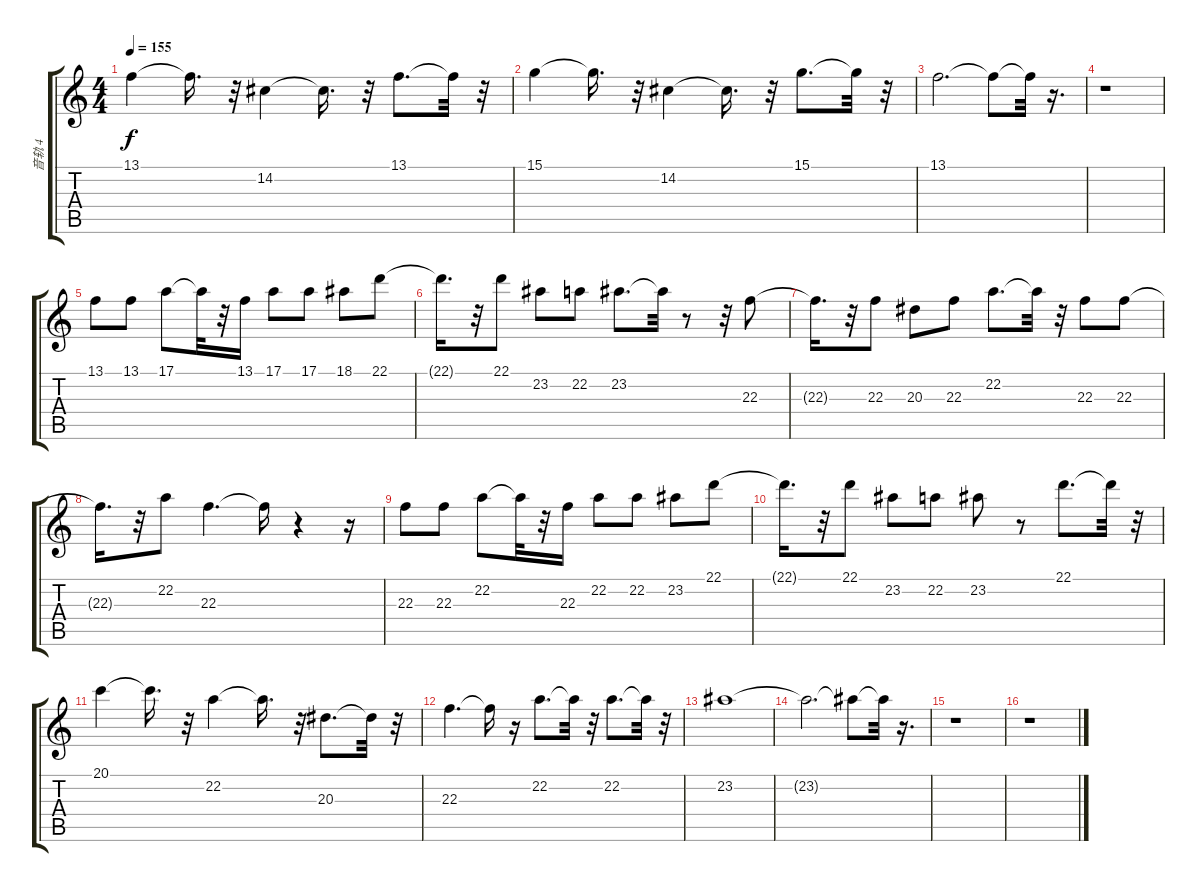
\track ("音轨 4" "音轨 4") {instrument musicbox}
\staff {score tabs}
\tuning (E4 B3 G3 D3 A2 E2) {hide}
\ts (4 4)
\tempo 155
\clef g2
\ks c
13.1.4{dy f} 13.1{t}.16{d} r.32 14.2.4 14.2{t}.16{d} r.32 13.1.8{d} 13.1{t}.32 r.32 |
15.1.4 15.1{t}.16{d} r.32 14.2.4 14.2{t}.16{d} r.32 15.1.8{d} 15.1{t}.32 r.32 |
13.1.2{d} 13.1{t}.8 13.1{t}.32 r.16{d} |
r.1 |
13.1.8 13.1.8 17.1.8 17.1{t}.32 r.32 13.1.16 17.1.8 17.1.8 18.1.8 22.1.8 |
22.1{t}.16{d} r.32 22.1.8 23.2.8 22.2.8 23.2.8{d} 23.2{t}.32 r.8 r.32 22.3.8 |
22.3{t}.16{d} r.32 22.3.8 20.3.8 22.3.8 22.2.8{d} 22.2{t}.32 r.32 22.3.8 22.3.8 |
22.3{t}.16{d} r.32 22.2.8 22.3.4{d} 22.3{t}.16 r.4 r.16 |
22.3.8 22.3.8 22.2.8 22.2{t}.32 r.32 22.3.16 22.2.8 22.2.8 23.2.8 22.1.8 |
22.1{t}.16{d} r.32 22.1.8 23.2.8 22.2.8 23.2.8 r.8 22.1.8{d} 22.1{t}.32 r.32 |
20.1.4 20.1{t}.16{d} r.32 22.2.4 22.2{t}.16{d} r.32 20.3.8{d} 20.3{t}.32 r.32 |
22.3.4{d} 22.3{t}.16 r.16 22.2.8{d} 22.2{t}.32 r.32 22.2.8{d} 22.2{t}.32 r.32 |
23.2.1 |
23.2{t}.2{d} 23.2{t}.8 23.2{t}.32 r.16{d} |
r.1 |
r.1
